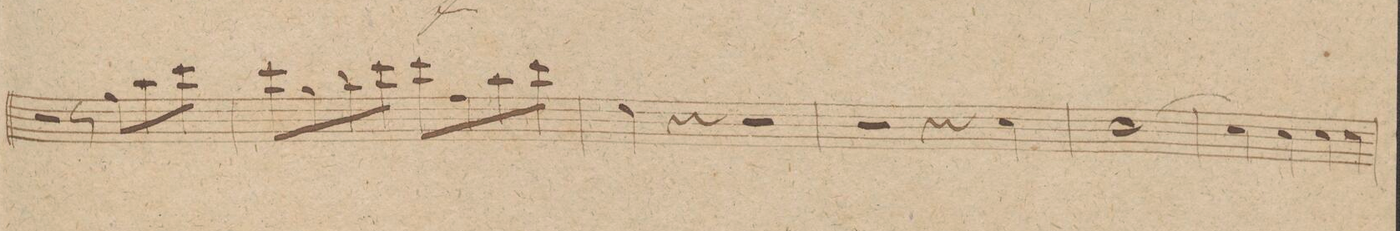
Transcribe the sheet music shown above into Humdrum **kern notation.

**kern	**dynam
*I"Fagotto. 1mo	*
*clefF4	*
*k[f#c#g#]	*
*met(c|)	*
*M2/2	*
2r	.
8r	.
8A\L	.
8c#\	.
8e\J	.
=14	=14
8e\L	.
8B\	.
8d\	.
8e\J	.
8e\L	.
8A\	.
8c#\	.
8e\J	.
=15	=15
4F#\	.
4r	.
2r	.
=16	=16
2r	.
4r	.
4E\	.
=17	=17
[1E	.
=18	=18
4E\]	.
4E\	.
4E\	.
4E\	.
=19	=19
*-	*-
